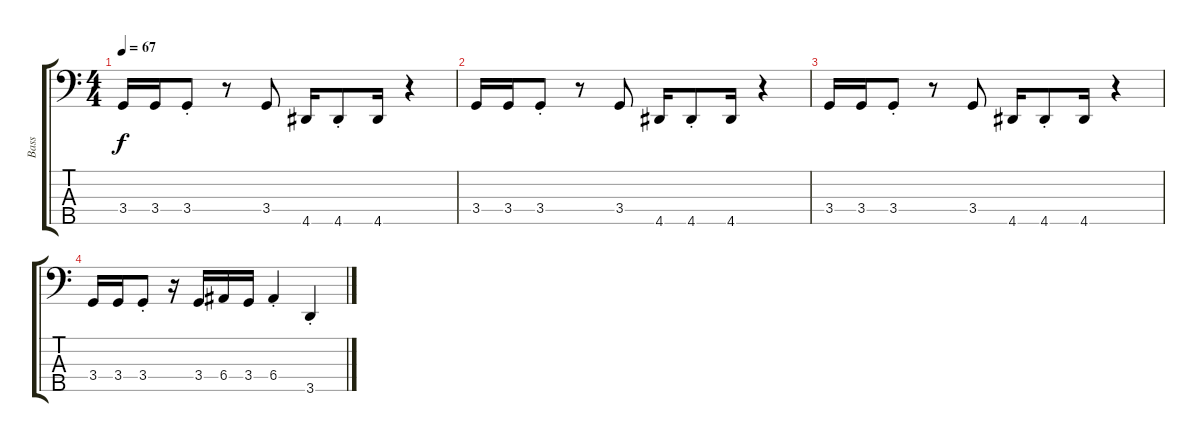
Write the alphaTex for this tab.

\track ("Bass" "Bass") {instrument synthbass2}
\staff {score tabs}
\tuning (G2 D2 A1 E1 B0) {hide}
\ts (4 4)
\tempo 67
\clef f4
\ks c
3.4.16{dy f} 3.4.16 3.4{st}.8 r.8 3.4.8 4.5.16 4.5{st}.8 4.5.16 r.4 |
3.4.16 3.4.16 3.4{st}.8 r.8 3.4.8 4.5.16 4.5{st}.8 4.5.16 r.4 |
3.4.16 3.4.16 3.4{st}.8 r.8 3.4.8 4.5.16 4.5{st}.8 4.5.16 r.4 |
3.4.16 3.4.16 3.4{st}.8 r.16 3.4.16 6.4.16 3.4.16 6.4{st}.4 3.5{st}.4
